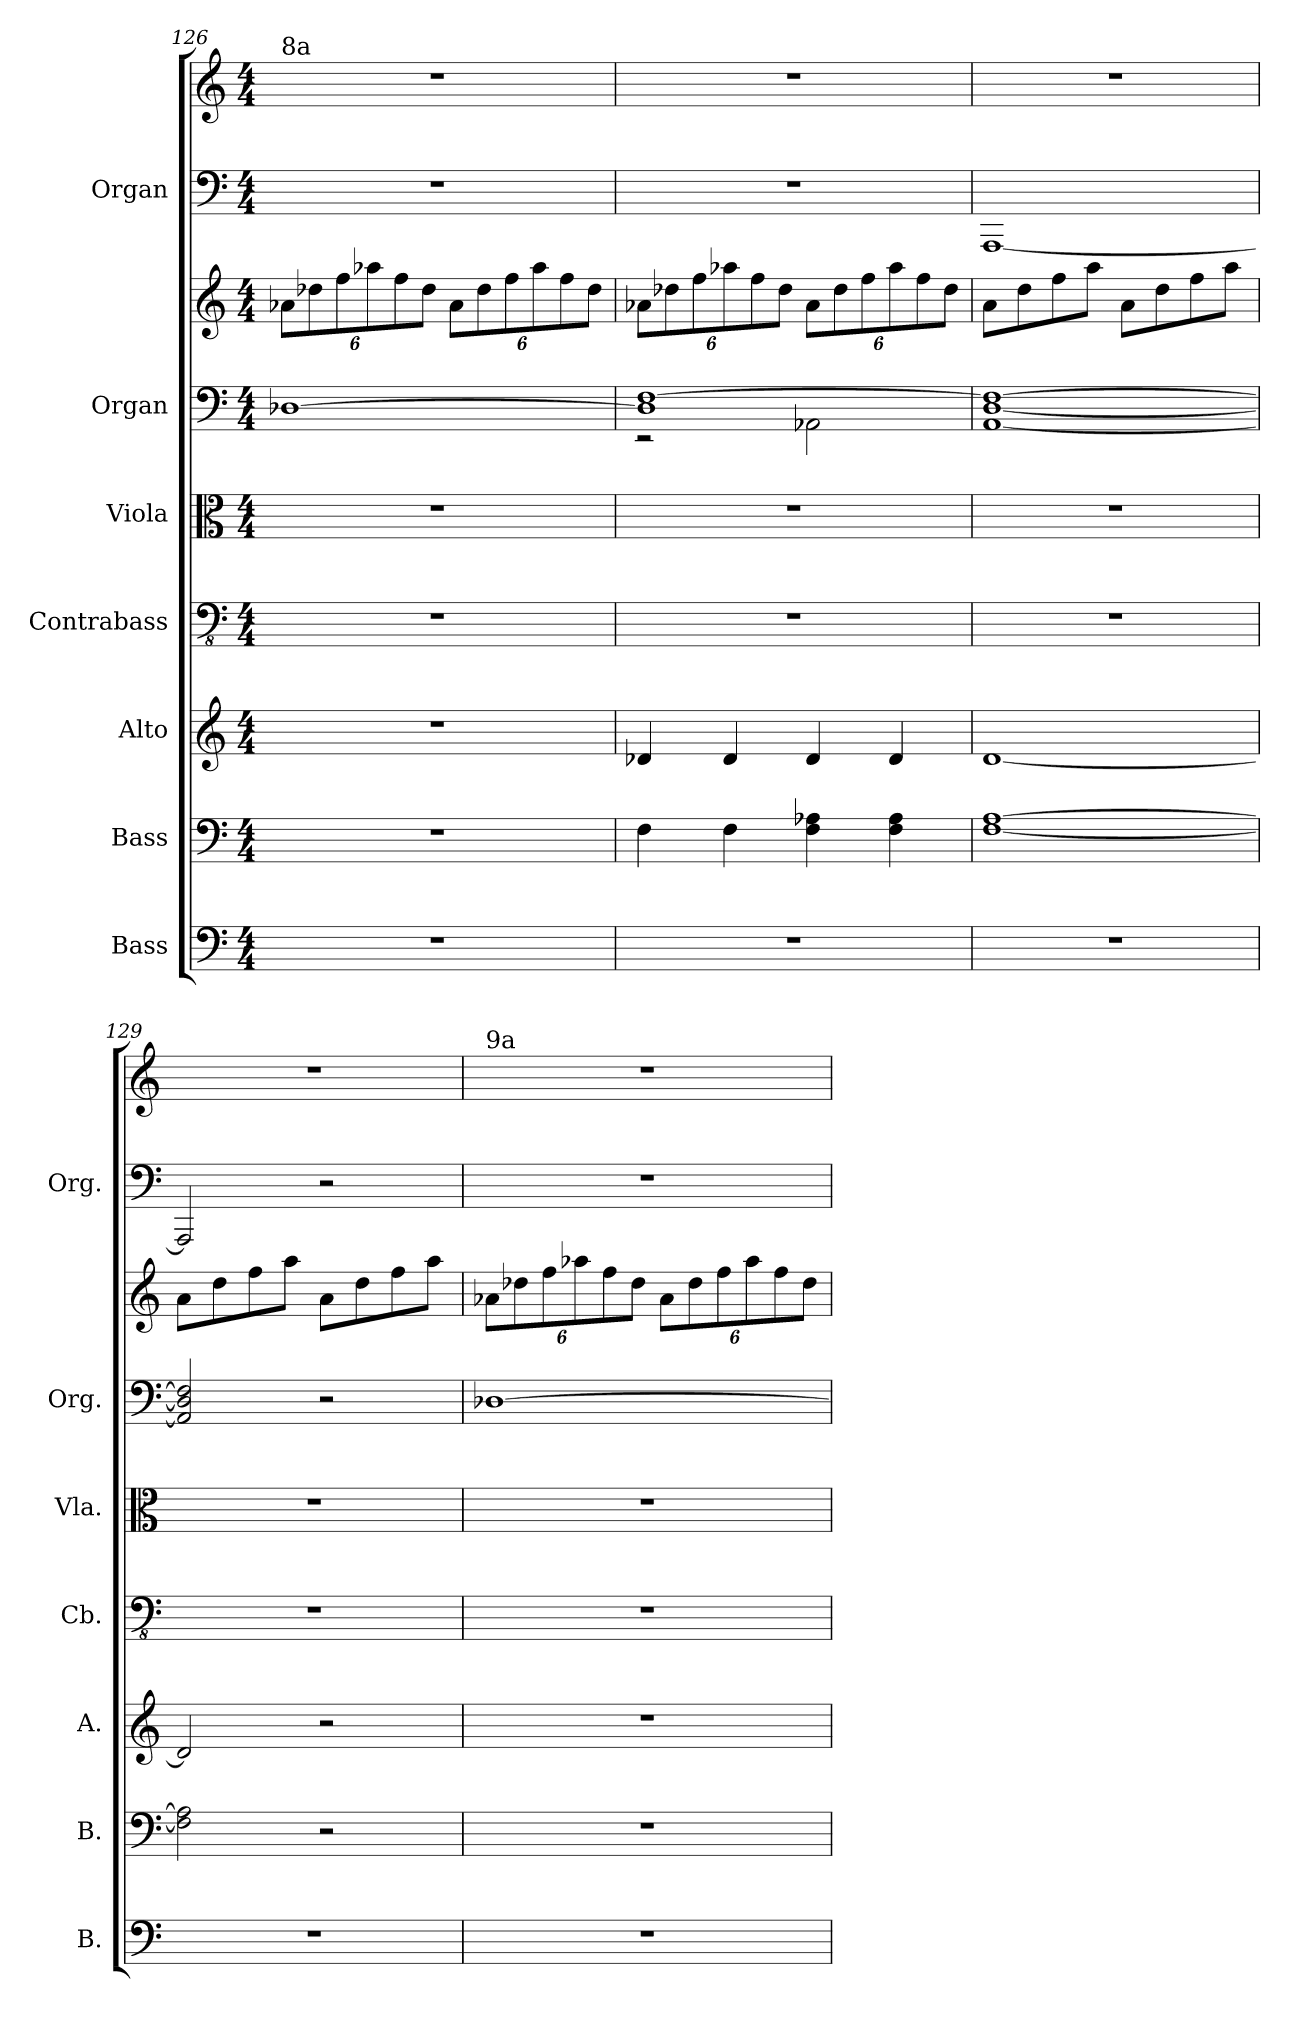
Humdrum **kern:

**kern	**kern	**kern	**kern	**kern	**kern	**kern	**kern	**kern
*part7	*part6	*part5	*part4	*part3	*part2	*part2	*part1	*part1
*staff9	*staff8	*staff7	*staff6	*staff5	*staff4	*staff3	*staff2	*staff1
*I"Bass	*I"Bass	*I"Alto	*I"Contrabass	*I"Viola	*I"Organ	*	*I"Organ	*
*I'B.	*I'B.	*I'A.	*I'Cb.	*I'Vla.	*I'Org.	*	*I'Org.	*
!!LO:PB:g=z
*clefF4	*clefF4	*clefG2	*clefFv4	*clefC3	*clefF4	*clefG2	*clefF4	*clefG2
*	*	*	*ITrd7c12	*	*	*	*	*
*k[]	*k[]	*k[]	*k[]	*k[]	*k[]	*k[]	*k[]	*k[]
*M4/4	*M4/4	*M4/4	*M4/4	*M4/4	*M4/4	*M4/4	*M4/4	*M4/4
*	*	*	*	*	*	*Xbrackettup	*	*
=126	=126	=126	=126	=126	=126	=126	=126	=126
!	!	!	!	!	!	!	!	!LO:TX:a:t=8a
1r	1r	1r	1r	1r	[1D-X	12a-X\L	1r	1r
.	.	.	.	.	.	12dd-X\	.	.
.	.	.	.	.	.	12ff\	.	.
.	.	.	.	.	.	12aa-X\	.	.
.	.	.	.	.	.	12ff\	.	.
.	.	.	.	.	.	12dd-\J	.	.
.	.	.	.	.	.	12a-\L	.	.
.	.	.	.	.	.	12dd-\	.	.
.	.	.	.	.	.	12ff\	.	.
.	.	.	.	.	.	12aa-\	.	.
.	.	.	.	.	.	12ff\	.	.
.	.	.	.	.	.	12dd-\J	.	.
=127	=127	=127	=127	=127	=127	=127	=127	=127
*	*	*	*	*	*^	*	*	*
1r	4F\	4d-X/	1r	1r	1D-] [1F	2r	12a-X\L	1r	1r
.	.	.	.	.	.	.	12dd-X\	.	.
.	.	.	.	.	.	.	12ff\	.	.
.	4F\	4d-/	.	.	.	.	12aa-X\	.	.
.	.	.	.	.	.	.	12ff\	.	.
.	.	.	.	.	.	.	12dd-\J	.	.
.	4F\ 4A-X\	4d-/	.	.	.	2AA-X\	12a-\L	.	.
.	.	.	.	.	.	.	12dd-\	.	.
.	.	.	.	.	.	.	12ff\	.	.
.	4F\ 4A-\	4d-/	.	.	.	.	12aa-\	.	.
.	.	.	.	.	.	.	12ff\	.	.
.	.	.	.	.	.	.	12dd-\J	.	.
*	*	*	*	*	*v	*v	*	*	*
=128	=128	=128	=128	=128	=128	=128	=128	=128
1r	[1F [1A	[1d	1r	1r	[1AA [1D 1F_	8a\L	[1AAA	1r
.	.	.	.	.	.	8dd\	.	.
.	.	.	.	.	.	8ff\	.	.
.	.	.	.	.	.	8aa\J	.	.
.	.	.	.	.	.	8a\L	.	.
.	.	.	.	.	.	8dd\	.	.
.	.	.	.	.	.	8ff\	.	.
.	.	.	.	.	.	8aa\J	.	.
=129	=129	=129	=129	=129	=129	=129	=129	=129
1r	2F\] 2A\]	2d/]	1r	1r	2AA/] 2D/] 2F/]	8a\L	2AAA/]	1r
.	.	.	.	.	.	8dd\	.	.
.	.	.	.	.	.	8ff\	.	.
.	.	.	.	.	.	8aa\J	.	.
.	2r	2r	.	.	2r	8a\L	2r	.
.	.	.	.	.	.	8dd\	.	.
.	.	.	.	.	.	8ff\	.	.
.	.	.	.	.	.	8aa\J	.	.
!!LO:PB:g=z
=130	=130	=130	=130	=130	=130	=130	=130	=130
!	!	!	!	!	!	!	!	!LO:TX:a:t=9a
1r	1r	1r	1r	1r	[1D-X	12a-X\L	1r	1r
.	.	.	.	.	.	12dd-X\	.	.
.	.	.	.	.	.	12ff\	.	.
.	.	.	.	.	.	12aa-X\	.	.
.	.	.	.	.	.	12ff\	.	.
.	.	.	.	.	.	12dd-\J	.	.
.	.	.	.	.	.	12a-\L	.	.
.	.	.	.	.	.	12dd-\	.	.
.	.	.	.	.	.	12ff\	.	.
.	.	.	.	.	.	12aa-\	.	.
.	.	.	.	.	.	12ff\	.	.
.	.	.	.	.	.	12dd-\J	.	.
=	=	=	=	=	=	=	=	=
*-	*-	*-	*-	*-	*-	*-	*-	*-
